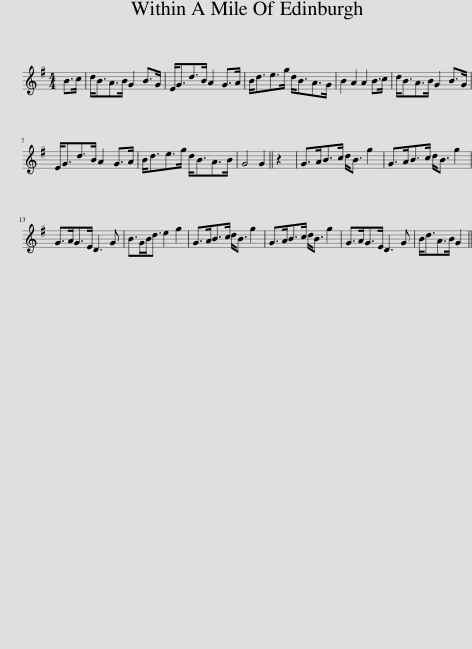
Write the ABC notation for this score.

X:1
L:1/8
M:4/4
I:linebreak $
K:G
V:1 treble
V:1
 B>c | d<BA>B G2 B>G | E<Gd>B A2 G>A | B<de>g d<BA>G | B2 A2 A2 B>c | %5
 d<BA>B G2 B>G |$ E<Gd>B A2 G>A | B<de>g d<BA>B | G4 G2 || z2 | %10
 G>AB>c d<B g2 | G>AB>c d<B g2 |$ G>AG>E D3 G | B>GB<d e2 g2 | G>AB>c d<B g2 | %15
 G>AB>c d<B g2 | G>AG>E D3 G | B<dA>B G2 || %18
